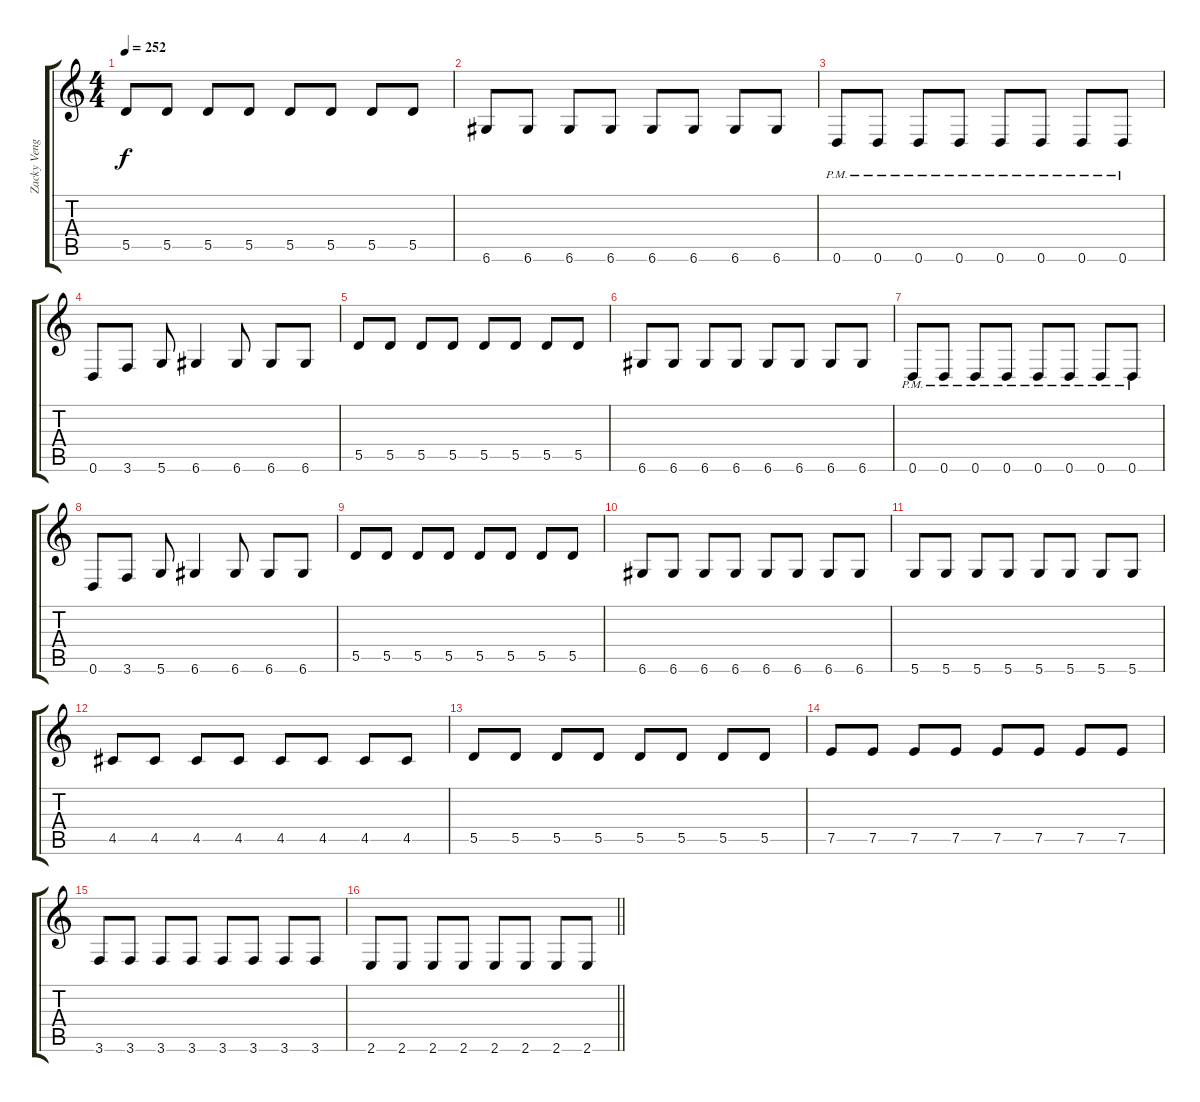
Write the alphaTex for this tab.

\track ("Zacky Vengeance" "Zacky Veng") {instrument distortionguitar}
\staff {score tabs}
\tuning (E4 B3 G3 D3 A2 D2) {hide}
\ts (4 4)
\tempo 252
\clef g2
\ks c
5.5.8{dy f} 5.5.8 5.5.8 5.5.8 5.5.8 5.5.8 5.5.8 5.5.8 |
6.6.8 6.6.8 6.6.8 6.6.8 6.6.8 6.6.8 6.6.8 6.6.8 |
0.6{pm}.8 0.6{pm}.8 0.6{pm}.8 0.6{pm}.8 0.6{pm}.8 0.6{pm}.8 0.6{pm}.8 0.6{pm}.8 |
0.6.8 3.6.8 5.6.8 6.6.4 6.6.8 6.6.8 6.6.8 |
5.5.8 5.5.8 5.5.8 5.5.8 5.5.8 5.5.8 5.5.8 5.5.8 |
6.6.8 6.6.8 6.6.8 6.6.8 6.6.8 6.6.8 6.6.8 6.6.8 |
0.6{pm}.8 0.6{pm}.8 0.6{pm}.8 0.6{pm}.8 0.6{pm}.8 0.6{pm}.8 0.6{pm}.8 0.6{pm}.8 |
0.6.8 3.6.8 5.6.8 6.6.4 6.6.8 6.6.8 6.6.8 |
5.5.8 5.5.8 5.5.8 5.5.8 5.5.8 5.5.8 5.5.8 5.5.8 |
6.6.8 6.6.8 6.6.8 6.6.8 6.6.8 6.6.8 6.6.8 6.6.8 |
5.6.8 5.6.8 5.6.8 5.6.8 5.6.8 5.6.8 5.6.8 5.6.8 |
4.5.8 4.5.8 4.5.8 4.5.8 4.5.8 4.5.8 4.5.8 4.5.8 |
5.5.8 5.5.8 5.5.8 5.5.8 5.5.8 5.5.8 5.5.8 5.5.8 |
7.5.8 7.5.8 7.5.8 7.5.8 7.5.8 7.5.8 7.5.8 7.5.8 |
3.6.8 3.6.8 3.6.8 3.6.8 3.6.8 3.6.8 3.6.8 3.6.8 |
\barLineRight lightlight
2.6.8 2.6.8 2.6.8 2.6.8 2.6.8 2.6.8 2.6.8 2.6.8
